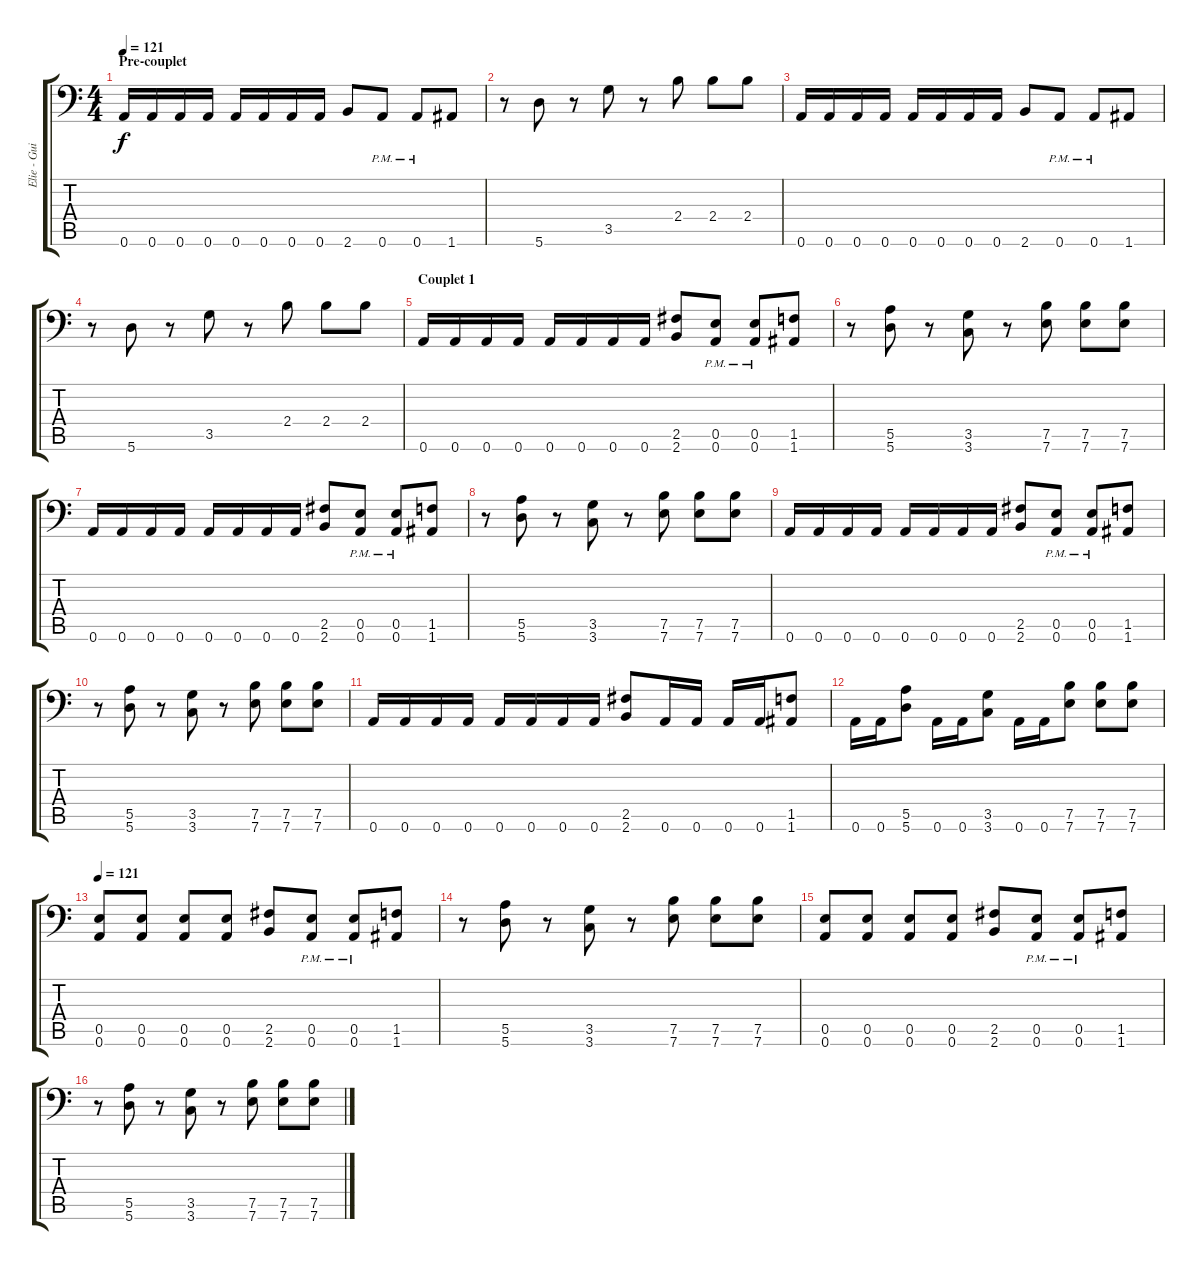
\track ("Elie - Guitare" "Elie - Gui") {instrument distortionguitar}
\staff {score tabs}
\tuning (B3 Gb3 D3 A2 E2 A1) {hide}
\ts (4 4)
\section ("" "Pre-couplet")
\tempo 121
\clef f4
\ks c
0.6.16{dy f volume 12 balance 2 instrument distortionguitar} 0.6.16 0.6.16 0.6.16 0.6.16 0.6.16 0.6.16 0.6.16 2.6.8 0.6{pm}.8 0.6{pm}.8 1.6.8 |
r.8 5.6.8 r.8 3.5.8 r.8 2.4.8 2.4.8 2.4.8 |
0.6.16 0.6.16 0.6.16 0.6.16 0.6.16 0.6.16 0.6.16 0.6.16 2.6.8 0.6{pm}.8 0.6{pm}.8 1.6.8 |
r.8 5.6.8 r.8 3.5.8 r.8 2.4.8 2.4.8 2.4.8 |
\section ("" "Couplet 1")
0.6.16{volume 12 balance 2 instrument distortionguitar} 0.6.16 0.6.16 0.6.16 0.6.16 0.6.16 0.6.16 0.6.16 (2.5 2.6).8 (0.5{pm} 0.6{pm}).8 (0.5{pm} 0.6{pm}).8 (1.5 1.6).8 |
r.8 (5.5 5.6).8 r.8 (3.5 3.6).8 r.8 (7.5 7.6).8 (7.5 7.6).8 (7.5 7.6).8 |
0.6.16 0.6.16 0.6.16 0.6.16 0.6.16 0.6.16 0.6.16 0.6.16 (2.5 2.6).8 (0.5{pm} 0.6{pm}).8 (0.5{pm} 0.6{pm}).8 (1.5 1.6).8 |
r.8 (5.5 5.6).8 r.8 (3.5 3.6).8 r.8 (7.5 7.6).8 (7.5 7.6).8 (7.5 7.6).8 |
0.6.16 0.6.16 0.6.16 0.6.16 0.6.16 0.6.16 0.6.16 0.6.16 (2.5 2.6).8 (0.5{pm} 0.6{pm}).8 (0.5{pm} 0.6{pm}).8 (1.5 1.6).8 |
r.8 (5.5 5.6).8 r.8 (3.5 3.6).8 r.8 (7.5 7.6).8 (7.5 7.6).8 (7.5 7.6).8 |
0.6.16 0.6.16 0.6.16 0.6.16 0.6.16 0.6.16 0.6.16 0.6.16 (2.5 2.6).8 0.6.16 0.6.16 0.6.16 0.6.16 (1.5 1.6).8 |
0.6.16 0.6.16 (5.5 5.6).8 0.6.16 0.6.16 (3.5 3.6).8 0.6.16 0.6.16 (7.5 7.6).8 (7.5 7.6).8 (7.5 7.6).8 |
\section ("" "")
\tempo 121
(0.5 0.6).8{volume 12 balance 2 instrument distortionguitar} (0.5 0.6).8 (0.5 0.6).8 (0.5 0.6).8 (2.5 2.6).8 (0.5{pm} 0.6{pm}).8 (0.5{pm} 0.6{pm}).8 (1.5 1.6).8 |
r.8 (5.5 5.6).8 r.8 (3.5 3.6).8 r.8 (7.5 7.6).8 (7.5 7.6).8 (7.5 7.6).8 |
(0.5 0.6).8 (0.5 0.6).8 (0.5 0.6).8 (0.5 0.6).8 (2.5 2.6).8 (0.5{pm} 0.6{pm}).8 (0.5{pm} 0.6{pm}).8 (1.5 1.6).8 |
r.8 (5.5 5.6).8 r.8 (3.5 3.6).8 r.8 (7.5 7.6).8 (7.5 7.6).8 (7.5 7.6).8
